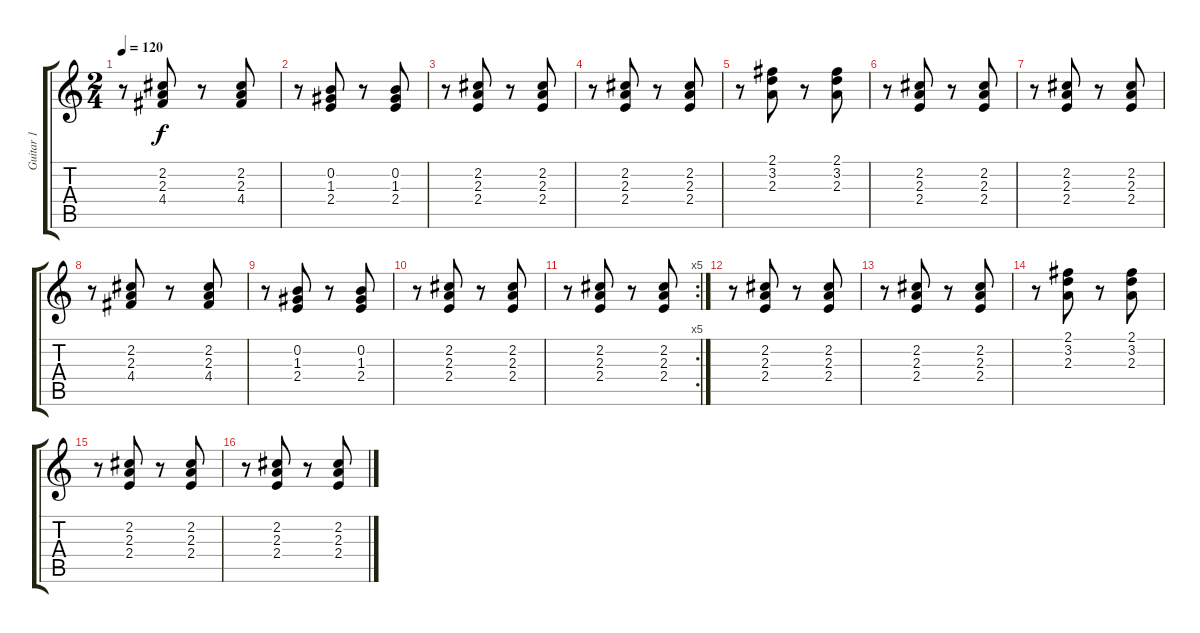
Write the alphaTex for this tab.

\track ("Guitar 1" "Guitar 1") {instrument acousticguitarnylon}
\staff {score tabs}
\tuning (E4 B3 G3 D3 A2 E2) {hide}
\ts (2 4)
\tempo 120
\clef g2
\ks c
r.8{dy f} (2.2 2.3 4.4).8 r.8 (2.2 2.3 4.4).8 |
r.8 (0.2 1.3 2.4).8 r.8 (0.2 1.3 2.4).8 |
r.8 (2.2 2.3 2.4).8 r.8 (2.2 2.3 2.4).8 |
r.8 (2.2 2.3 2.4).8 r.8 (2.2 2.3 2.4).8 |
r.8 (2.1 3.2 2.3).8 r.8 (2.1 3.2 2.3).8 |
r.8 (2.2 2.3 2.4).8 r.8 (2.2 2.3 2.4).8 |
r.8 (2.2 2.3 2.4).8 r.8 (2.2 2.3 2.4).8 |
r.8 (2.2 2.3 4.4).8 r.8 (2.2 2.3 4.4).8 |
r.8 (0.2 1.3 2.4).8 r.8 (0.2 1.3 2.4).8 |
r.8 (2.2 2.3 2.4).8 r.8 (2.2 2.3 2.4).8 |
\rc 5
r.8 (2.2 2.3 2.4).8 r.8 (2.2 2.3 2.4).8 |
r.8 (2.2 2.3 2.4).8 r.8 (2.2 2.3 2.4).8 |
r.8 (2.2 2.3 2.4).8 r.8 (2.2 2.3 2.4).8 |
r.8 (2.1 3.2 2.3).8 r.8 (2.1 3.2 2.3).8 |
r.8 (2.2 2.3 2.4).8 r.8 (2.2 2.3 2.4).8 |
r.8 (2.2 2.3 2.4).8 r.8 (2.2 2.3 2.4).8
